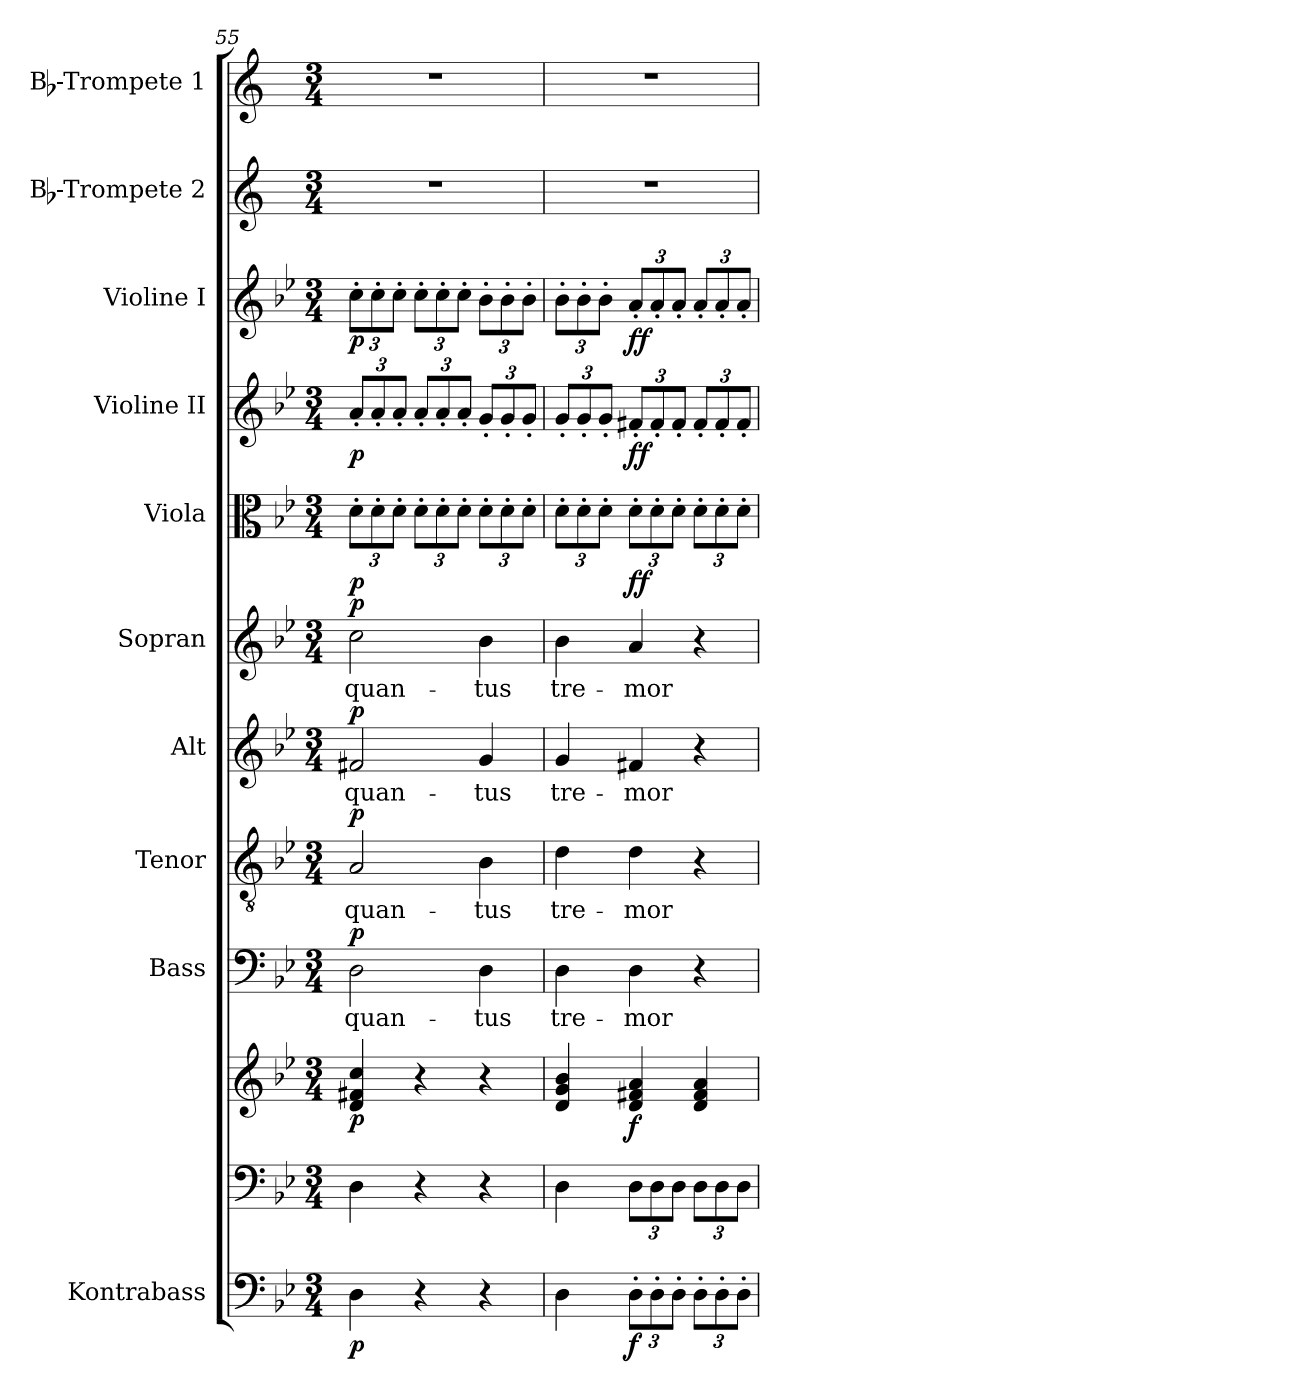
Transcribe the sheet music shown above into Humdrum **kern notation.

**kern	**dynam	**kern	**kern	**dynam	**kern	**text	**dynam	**kern	**text	**dynam	**kern	**text	**dynam	**kern	**text	**dynam	**kern	**dynam	**kern	**dynam	**kern	**dynam	**kern	**kern
*part11	*part11	*part10	*part10	*part10	*part9	*part9	*part9	*part8	*part8	*part8	*part7	*part7	*part7	*part6	*part6	*part6	*part5	*part5	*part4	*part4	*part3	*part3	*part2	*part1
*staff12	*staff12	*staff11	*staff10	*staff10/11	*staff9	*staff9	*staff9	*staff8	*staff8	*staff8	*staff7	*staff7	*staff7	*staff6	*staff6	*staff6	*staff5	*staff5	*staff4	*staff4	*staff3	*staff3	*staff2	*staff1
*I"Kontrabass	*	*	*	*	*I"Bass	*	*	*I"Tenor	*	*	*I"Alt	*	*	*I"Sopran	*	*	*I"Viola	*	*I"Violine II	*	*I"Violine I	*	*I"Bb-Trompete 2	*I"Bb-Trompete 1
*I'Kb.	*	*	*	*	*I'B.	*	*	*I'T.	*	*	*I'A.	*	*	*I'S.	*	*	*I'Vla.	*	*I'Vl. II	*	*I'Vl. I	*	*I'Bb Trp. 2	*I'Bb Trp. 1
*clefF4	*	*clefF4	*clefG2	*	*clefF4	*	*	*clefGv2	*	*	*clefG2	*	*	*clefG2	*	*	*clefC3	*	*clefG2	*	*clefG2	*	*clefG2	*clefG2
*ITrd7c12	*	*	*	*	*	*	*	*	*	*	*	*	*	*	*	*	*	*	*	*	*	*	*ITrd1c2	*ITrd1c2
*k[b-e-]	*	*k[b-e-]	*k[b-e-]	*	*k[b-e-]	*	*	*k[b-e-]	*	*	*k[b-e-]	*	*	*k[b-e-]	*	*	*k[b-e-]	*	*k[b-e-]	*	*k[b-e-]	*	*k[b-e-]	*k[b-e-]
*B-:	*	*B-:	*B-:	*	*B-:	*	*	*B-:	*	*	*B-:	*	*	*B-:	*	*	*B-:	*	*B-:	*	*B-:	*	*B-:	*B-:
*M3/4	*	*M3/4	*M3/4	*	*M3/4	*	*	*M3/4	*	*	*M3/4	*	*	*M3/4	*	*	*M3/4	*	*M3/4	*	*M3/4	*	*M3/4	*M3/4
=55	=55	=55	=55	=55	=55	=55	=55	=55	=55	=55	=55	=55	=55	=55	=55	=55	=55	=55	=55	=55	=55	=55	=55	=55
!	!	!	!	!	!	!LO:LY:b	!	!	!LO:LY:b	!	!	!LO:LY:b	!	!	!LO:LY:b	!	!	!	!	!	!	!	!	!
*	*	*	*	*	*	*	*	*	*	*	*	*	*	*	*	*	*Xbrackettup	*	*Xbrackettup	*	*Xbrackettup	*	*	*
!	!LO:DY:b	!	!	!LO:DY:b	!	!	!LO:DY:a	!	!	!LO:DY:a	!	!	!LO:DY:a	!	!	!LO:DY:a	!	!LO:DY:b	!	!LO:DY:b	!	!LO:DY:b	!	!
4DD\	p	4D\	4d/ 4f#X/ 4cc/	p	2D\	quan-	p	2A/	quan-	p	2f#X/	quan-	p	2cc\	quan-	p	12d'>\L	p	12a'</L	p	12cc'>\L	p	2.r	2.r
.	.	.	.	.	.	.	.	.	.	.	.	.	.	.	.	.	12d'>\	.	12a'</	.	12cc'>\	.	.	.
.	.	.	.	.	.	.	.	.	.	.	.	.	.	.	.	.	12d'>\J	.	12a'</J	.	12cc'>\J	.	.	.
4r	.	4r	4r	.	.	.	.	.	.	.	.	.	.	.	.	.	12d'>\L	.	12a'</L	.	12cc'>\L	.	.	.
.	.	.	.	.	.	.	.	.	.	.	.	.	.	.	.	.	12d'>\	.	12a'</	.	12cc'>\	.	.	.
.	.	.	.	.	.	.	.	.	.	.	.	.	.	.	.	.	12d'>\J	.	12a'</J	.	12cc'>\J	.	.	.
!	!	!	!	!	!	!LO:LY:b	!	!	!LO:LY:b	!	!	!LO:LY:b	!	!	!LO:LY:b	!	!	!	!	!	!	!	!	!
4r	.	4r	4r	.	4D\	-tus	.	4B-\	-tus	.	4g/	-tus	.	4b-\	-tus	.	12d'>\L	.	12g'</L	.	12b-'>\L	.	.	.
.	.	.	.	.	.	.	.	.	.	.	.	.	.	.	.	.	12d'>\	.	12g'</	.	12b-'>\	.	.	.
.	.	.	.	.	.	.	.	.	.	.	.	.	.	.	.	.	12d'>\J	.	12g'</J	.	12b-'>\J	.	.	.
!!LO:PB:g=z
=56	=56	=56	=56	=56	=56	=56	=56	=56	=56	=56	=56	=56	=56	=56	=56	=56	=56	=56	=56	=56	=56	=56	=56	=56
!	!	!	!	!	!	!LO:LY:b	!	!	!LO:LY:b	!	!	!LO:LY:b	!	!	!LO:LY:b	!	!	!	!	!	!	!	!	!
4DD\	.	4D\	4d/ 4g/ 4b-/	.	4D\	tre-	.	4d\	tre-	.	4g/	tre-	.	4b-\	tre-	.	12d'>\L	.	12g'</L	.	12b-'>\L	.	2.r	2.r
.	.	.	.	.	.	.	.	.	.	.	.	.	.	.	.	.	12d'>\	.	12g'</	.	12b-'>\	.	.	.
.	.	.	.	.	.	.	.	.	.	.	.	.	.	.	.	.	12d'>\J	.	12g'</J	.	12b-'>\J	.	.	.
*Xbrackettup	*	*Xbrackettup	*	*	*	*	*	*	*	*	*	*	*	*	*	*	*	*	*	*	*	*	*	*
!	!LO:DY:b	!	!	!LO:DY:b	!	!LO:LY:b	!	!	!LO:LY:b	!	!	!LO:LY:b	!	!	!LO:LY:b	!	!	!LO:DY:b	!	!LO:DY:b	!	!LO:DY:b	!	!
12DD'>\L	f	12D\L	4d/ 4f#X/ 4a/	f	4D\	-mor	.	4d\	-mor	.	4f#X/	-mor	.	4a/	-mor	.	12d'>\L	ff	12f#X'</L	ff	12a'</L	ff	.	.
12DD'>\	.	12D\	.	.	.	.	.	.	.	.	.	.	.	.	.	.	12d'>\	.	12f#'</	.	12a'</	.	.	.
12DD'>\J	.	12D\J	.	.	.	.	.	.	.	.	.	.	.	.	.	.	12d'>\J	.	12f#'</J	.	12a'</J	.	.	.
12DD'>\L	.	12D\L	4d/ 4f#/ 4a/	.	4r	.	.	4r	.	.	4r	.	.	4r	.	.	12d'>\L	.	12f#'</L	.	12a'</L	.	.	.
12DD'>\	.	12D\	.	.	.	.	.	.	.	.	.	.	.	.	.	.	12d'>\	.	12f#'</	.	12a'</	.	.	.
12DD'>\J	.	12D\J	.	.	.	.	.	.	.	.	.	.	.	.	.	.	12d'>\J	.	12f#'</J	.	12a'</J	.	.	.
=	=	=	=	=	=	=	=	=	=	=	=	=	=	=	=	=	=	=	=	=	=	=	=	=
*-	*-	*-	*-	*-	*-	*-	*-	*-	*-	*-	*-	*-	*-	*-	*-	*-	*-	*-	*-	*-	*-	*-	*-	*-
